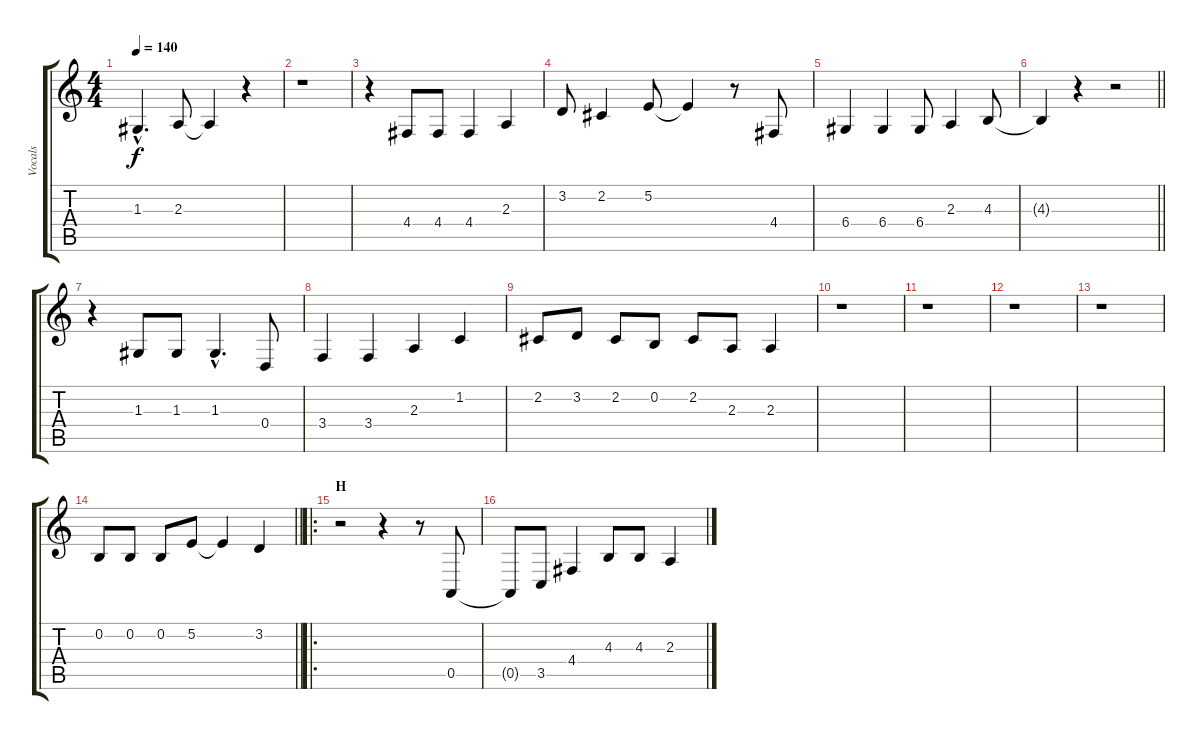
\track ("Vocals" "Vocals") {instrument baritonesax}
\staff {score tabs}
\tuning (E4 B3 G3 D3 A2 E2) {hide}
\ts (4 4)
\tempo 140
\clef g2
\ks c
1.3{hac}.4{d dy f} 2.3.8 2.3{t}.4 r.4 |
r.1 |
r.4 4.4.8 4.4.8 4.4.4 2.3.4 |
3.2.8 2.2.4 5.2.8 5.2{t}.4 r.8 4.4.8 |
6.4.4 6.4.4 6.4.8 2.3.4 4.3.8 |
\barLineRight lightlight
4.3{t}.4 r.4 r.2 |
r.4 1.3.8 1.3.8 1.3{hac}.4{d} 0.4.8 |
3.4.4 3.4.4 2.3.4 1.2.4 |
2.2.8 3.2.8 2.2.8 0.2.8 2.2.8 2.3.8 2.3.4 |
r.1 |
r.1 |
r.1 |
r.1 |
\barLineRight lightlight
0.2.8 0.2.8 0.2.8 5.2.8 5.2{t}.4 3.2.4 |
\ro
\section ("" "H")
r.2 r.4 r.8 0.5.8 |
0.5{t}.8 3.5.8 4.4.4 4.3.8 4.3.8 2.3.4
